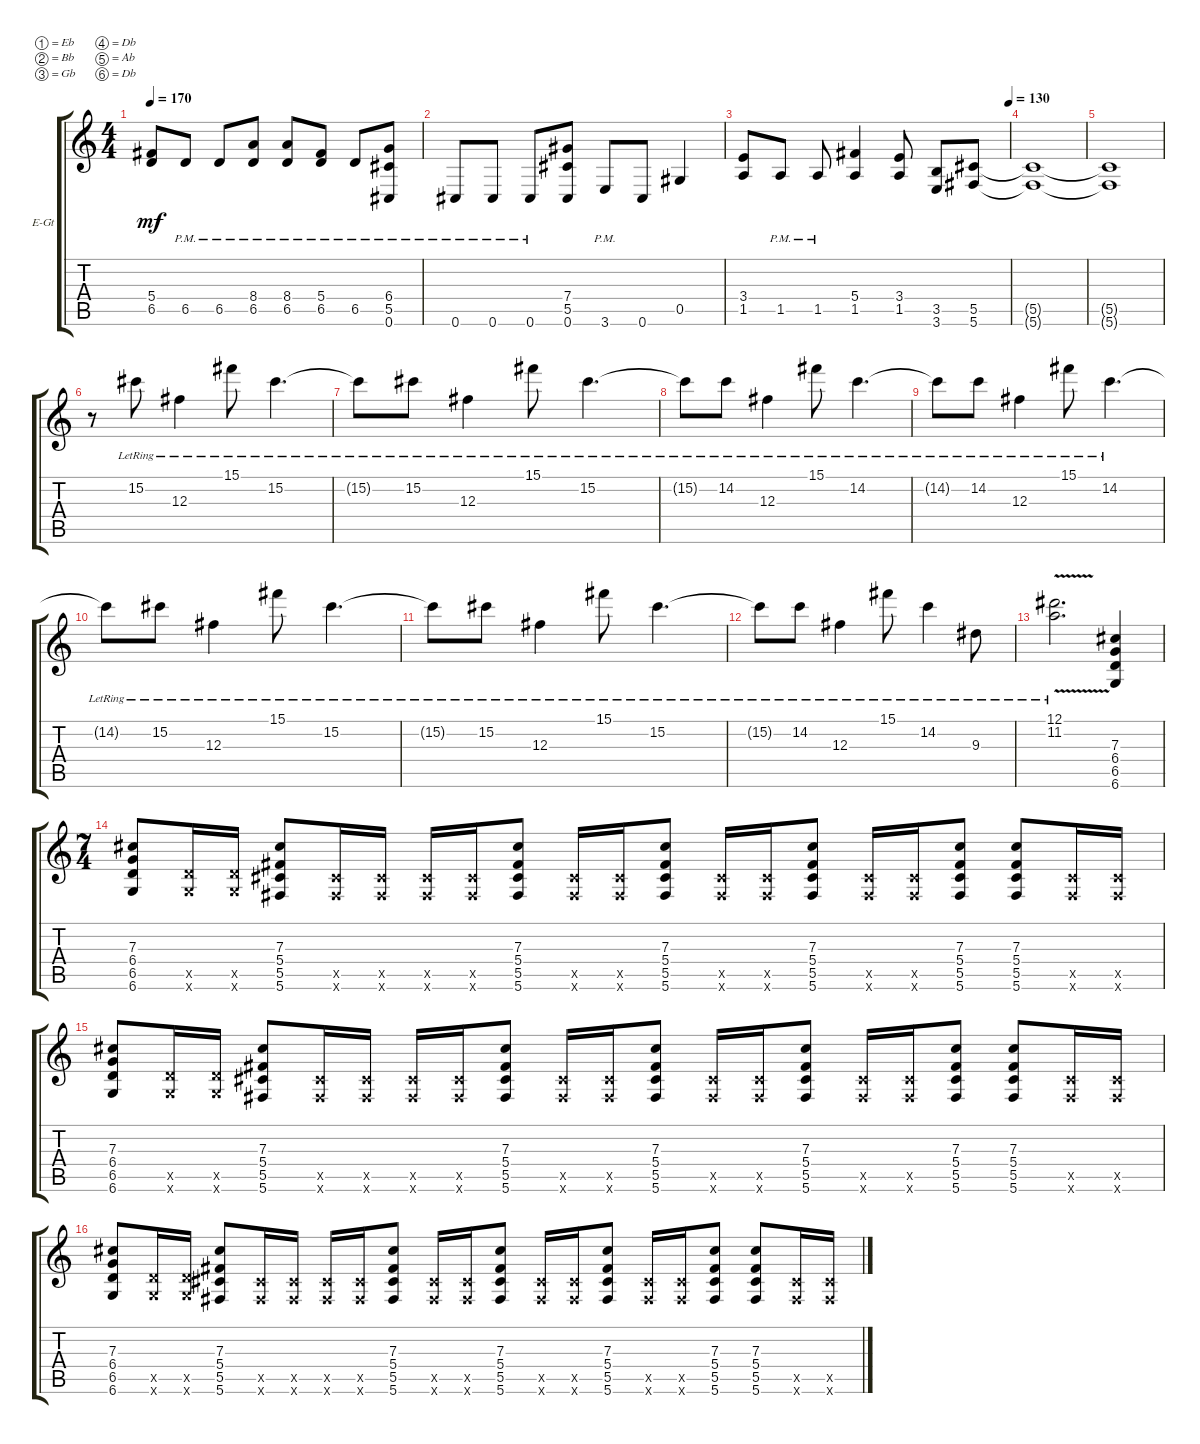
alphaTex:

\defaultSystemsLayout 4
\bracketExtendMode groupsimilarinstruments
\firstSystemTrackNameOrientation horizontal
\otherSystemsTrackNameOrientation horizontal
\track ("Electric Guitar" "E-Gt") {instrument distortionguitar}
\staff {score tabs}
\tuning (Eb4 Bb3 Gb3 Db3 Ab2 Db2)
\ts (4 4)
\tempo 170
\clef g2
\ks c
(6.5 5.4).8{dy mf} 6.5{pm}.8 6.5{pm}.8 (6.5{pm} 8.4).8 (6.5{pm} 8.4).8 (6.5{pm} 5.4).8 6.5{pm}.8 (5.5{pm} 0.6 6.4).8 |
0.6{pm}.8 0.6{pm}.8 0.6{pm}.8 (0.6 5.5 7.4).8 3.6{pm}.8 0.6.8 0.5.4 |
\tempo (130 1)
(1.5 3.4).8 1.5{pm}.8 1.5{pm}.8 (1.5 5.4).4 (1.5 3.4).8 (3.5 3.6).8 (5.5 5.6).8 |
(5.6{t} 5.5{t}).1 |
(5.6{t} 5.5{t}).1 |
r.8 15.2{lr}.8 12.3{lr}.4 15.1{lr}.8 15.2{lr}.4{d} |
15.2{lr t}.8 15.2{lr}.8 12.3{lr}.4 15.1{lr}.8 15.2{lr}.4{d} |
15.2{lr t}.8 14.2{lr}.8 12.3{lr}.4 15.1{lr}.8 14.2{lr}.4{d} |
14.2{lr t}.8 14.2{lr}.8 12.3{lr}.4 15.1{lr}.8 14.2{lr}.4{d} |
14.2{lr t}.8 15.2{lr}.8 12.3{lr}.4 15.1{lr}.8 15.2{lr}.4{d} |
15.2{lr t}.8 15.2{lr}.8 12.3{lr}.4 15.1{lr}.8 15.2{lr}.4{d} |
15.2{lr t}.8 14.2{lr}.8 12.3{lr}.4 15.1{lr}.8 14.2{lr}.4 9.3{lr}.8 |
(11.2{v lr} 12.1{v lr}).2{d} (6.6 6.5 6.4 7.3).4 |
\ts (7 4)
(6.6 6.5 6.4 7.3).8 (6.6{x} 6.5{x}).16 (6.5{x} 6.6{x}).16 (5.6 5.5 5.4 7.3).8 (5.6{x} 5.5{x}).16 (5.6{x} 5.5{x}).16 (5.5{x} 5.6{x}).16 (5.6{x} 5.5{x}).16 (5.6 5.5 5.4 7.3).8 (5.5{x} 5.6{x}).16 (5.6{x} 5.5{x}).16 (5.5 5.6 5.4 7.3).8 (5.6{x} 5.5{x}).16 (5.5{x} 5.6{x}).16 (5.6 5.5 5.4 7.3).8 (5.6{x} 5.5{x}).16 (5.6{x} 5.5{x}).16 (5.5 5.6 5.4 7.3).8 (5.6 5.5 5.4 7.3).8 (5.6{x} 5.5{x}).16 (5.6{x} 5.5{x}).16 |
(6.6 6.5 6.4 7.3).8 (6.6{x} 6.5{x}).16 (6.5{x} 6.6{x}).16 (5.6 5.5 5.4 7.3).8 (5.6{x} 5.5{x}).16 (5.6{x} 5.5{x}).16 (5.5{x} 5.6{x}).16 (5.6{x} 5.5{x}).16 (5.6 5.5 5.4 7.3).8 (5.5{x} 5.6{x}).16 (5.6{x} 5.5{x}).16 (5.5 5.6 5.4 7.3).8 (5.6{x} 5.5{x}).16 (5.5{x} 5.6{x}).16 (5.6 5.5 5.4 7.3).8 (5.6{x} 5.5{x}).16 (5.6{x} 5.5{x}).16 (5.5 5.6 5.4 7.3).8 (5.6 5.5 5.4 7.3).8 (5.6{x} 5.5{x}).16 (5.6{x} 5.5{x}).16 |
(6.6 6.5 6.4 7.3).8 (6.6{x} 6.5{x}).16 (6.5{x} 6.6{x}).16 (5.6 5.5 5.4 7.3).8 (5.6{x} 5.5{x}).16 (5.6{x} 5.5{x}).16 (5.5{x} 5.6{x}).16 (5.6{x} 5.5{x}).16 (5.6 5.5 5.4 7.3).8 (5.5{x} 5.6{x}).16 (5.6{x} 5.5{x}).16 (5.5 5.6 5.4 7.3).8 (5.6{x} 5.5{x}).16 (5.5{x} 5.6{x}).16 (5.6 5.5 5.4 7.3).8 (5.6{x} 5.5{x}).16 (5.6{x} 5.5{x}).16 (5.5 5.6 5.4 7.3).8 (5.6 5.5 5.4 7.3).8 (5.6{x} 5.5{x}).16 (5.6{x} 5.5{x}).16
